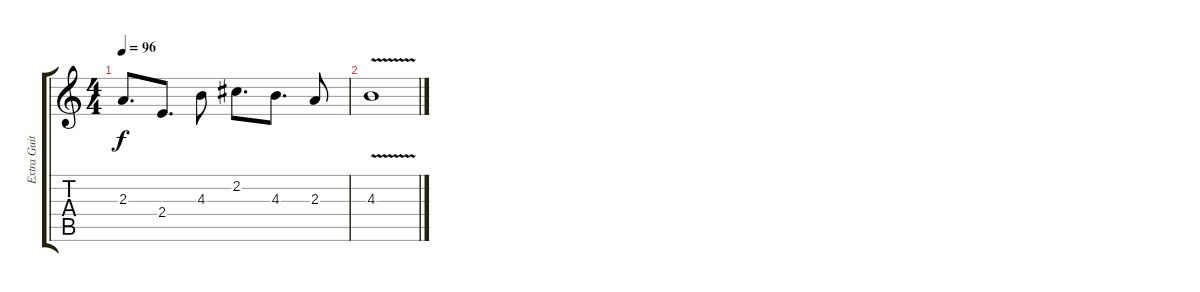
\track ("Extra Guitar #1" "Extra Guit") {instrument distortionguitar}
\staff {score tabs}
\tuning (E4 B3 G3 D3 A2 E2) {hide}
\ts (4 4)
\tempo 96
\clef g2
\ks c
2.3.8{d dy f} 2.4.8{d} 4.3.8 2.2.8{d} 4.3.8{d} 2.3.8 |
4.3{v}.1
